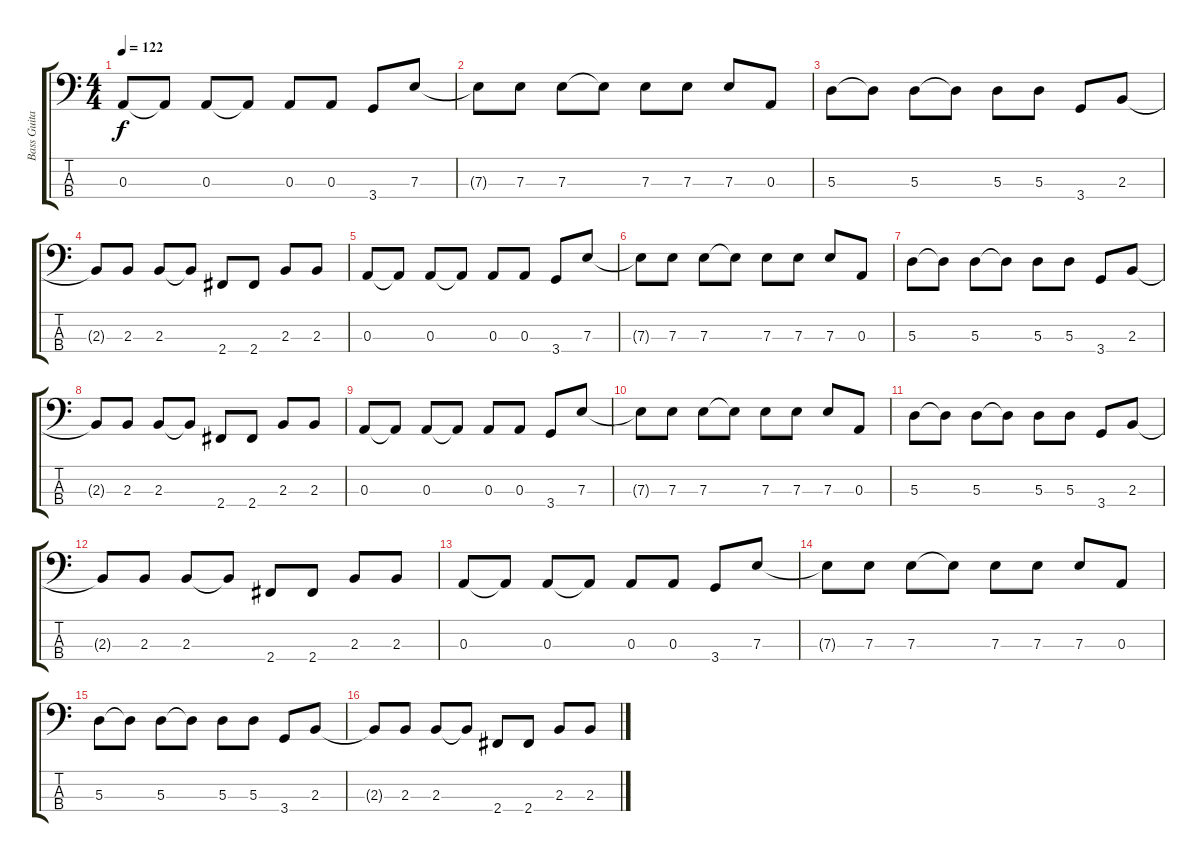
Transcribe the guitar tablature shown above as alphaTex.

\track ("Bass Guitar" "Bass Guita") {instrument electricbassfinger}
\staff {score tabs}
\tuning (G2 D2 A1 E1) {hide}
\ts (4 4)
\tempo 122
\clef f4
\ks c
0.3.8{dy f} 0.3{t}.8 0.3.8 0.3{t}.8 0.3.8 0.3.8 3.4.8 7.3.8 |
7.3{t}.8 7.3.8 7.3.8 7.3{t}.8 7.3.8 7.3.8 7.3.8 0.3.8 |
5.3.8 5.3{t}.8 5.3.8 5.3{t}.8 5.3.8 5.3.8 3.4.8 2.3.8 |
2.3{t}.8 2.3.8 2.3.8 2.3{t}.8 2.4.8 2.4.8 2.3.8 2.3.8 |
0.3.8 0.3{t}.8 0.3.8 0.3{t}.8 0.3.8 0.3.8 3.4.8 7.3.8 |
7.3{t}.8 7.3.8 7.3.8 7.3{t}.8 7.3.8 7.3.8 7.3.8 0.3.8 |
5.3.8 5.3{t}.8 5.3.8 5.3{t}.8 5.3.8 5.3.8 3.4.8 2.3.8 |
2.3{t}.8 2.3.8 2.3.8 2.3{t}.8 2.4.8 2.4.8 2.3.8 2.3.8 |
0.3.8 0.3{t}.8 0.3.8 0.3{t}.8 0.3.8 0.3.8 3.4.8 7.3.8 |
7.3{t}.8 7.3.8 7.3.8 7.3{t}.8 7.3.8 7.3.8 7.3.8 0.3.8 |
5.3.8 5.3{t}.8 5.3.8 5.3{t}.8 5.3.8 5.3.8 3.4.8 2.3.8 |
2.3{t}.8 2.3.8 2.3.8 2.3{t}.8 2.4.8 2.4.8 2.3.8 2.3.8 |
0.3.8 0.3{t}.8 0.3.8 0.3{t}.8 0.3.8 0.3.8 3.4.8 7.3.8 |
7.3{t}.8 7.3.8 7.3.8 7.3{t}.8 7.3.8 7.3.8 7.3.8 0.3.8 |
5.3.8 5.3{t}.8 5.3.8 5.3{t}.8 5.3.8 5.3.8 3.4.8 2.3.8 |
2.3{t}.8 2.3.8 2.3.8 2.3{t}.8 2.4.8 2.4.8 2.3.8 2.3.8
